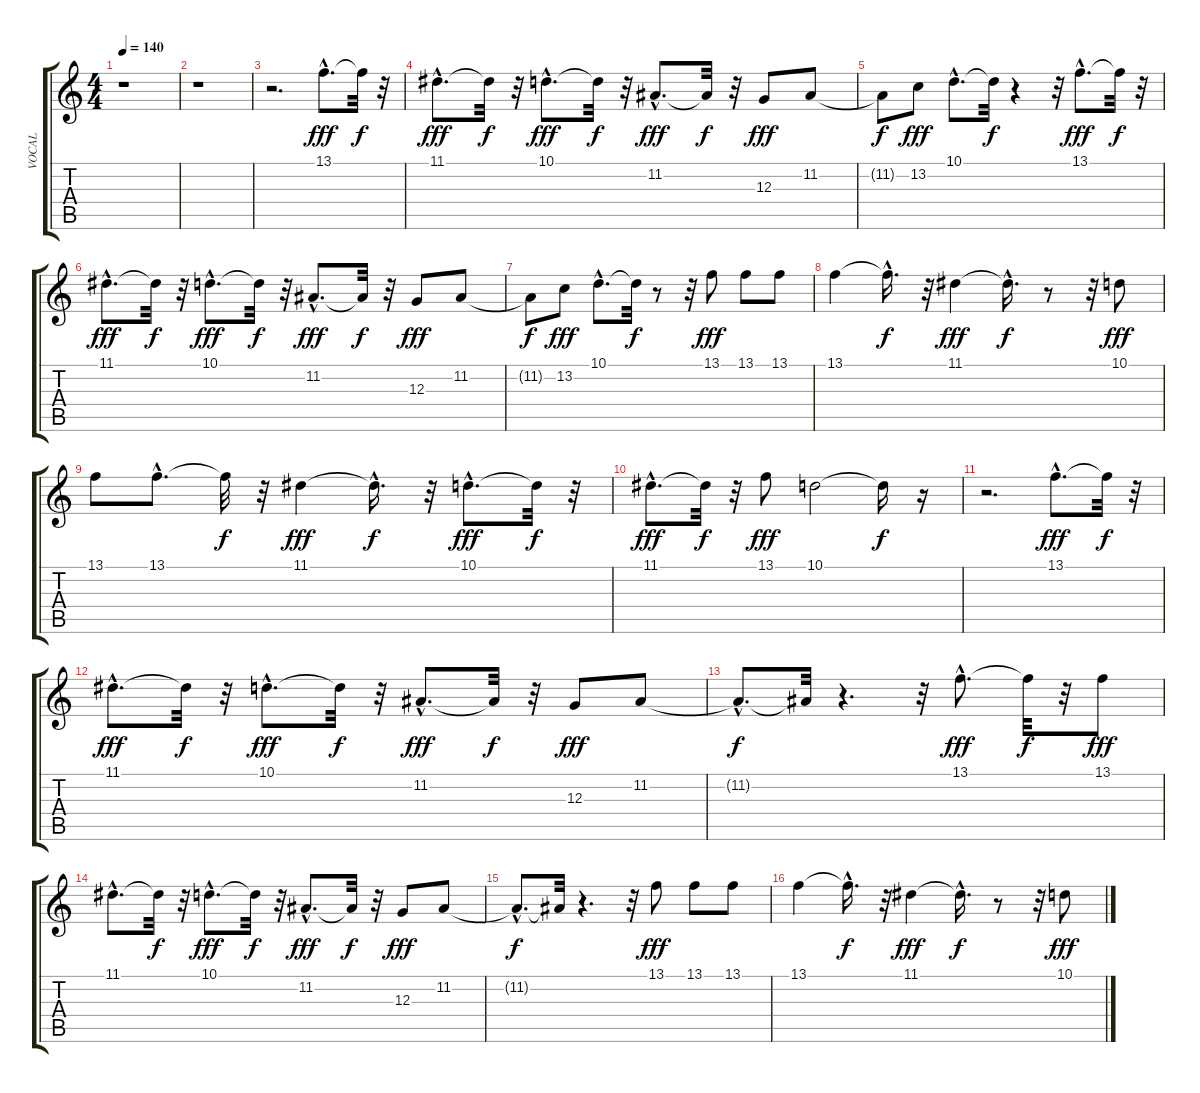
\track ("VOCAL" "VOCAL") {instrument lead2sawtooth}
\staff {score tabs}
\tuning (E4 B3 G3 D3 A2 E2) {hide}
\ts (4 4)
\tempo 140
\clef g2
\ks c
r.1{dy fff} |
r.1 |
r.2{d} 13.1{hac}.8{d} 13.1{t}.32{dy f} r.32 |
11.1{hac}.8{d dy fff} 11.1{t}.32{dy f} r.32 10.1{hac}.8{d dy fff} 10.1{t}.32{dy f} r.32 11.2{hac}.8{d dy fff} 11.2{t}.32{dy f} r.32 12.3.8{dy fff} 11.2.8 |
11.2{t}.8{dy f} 13.2.8{dy fff} 10.1{hac}.8{d} 10.1{t}.32{dy f} r.4 r.32 13.1{hac}.8{d dy fff} 13.1{t}.32{dy f} r.32 |
11.1{hac}.8{d dy fff} 11.1{t}.32{dy f} r.32 10.1{hac}.8{d dy fff} 10.1{t}.32{dy f} r.32 11.2{hac}.8{d dy fff} 11.2{t}.32{dy f} r.32 12.3.8{dy fff} 11.2.8 |
11.2{t}.8{dy f} 13.2.8{dy fff} 10.1{hac}.8{d} 10.1{t}.32{dy f} r.8 r.32 13.1.8{dy fff} 13.1.8 13.1.8 |
13.1.4 13.1{hac t}.16{d dy f} r.32 11.1.4{dy fff} 11.1{hac t}.16{d dy f} r.8 r.32 10.1.8{dy fff} |
13.1.8 13.1{hac}.8{d} 13.1{t}.32{dy f} r.32 11.1.4{dy fff} 11.1{hac t}.16{d dy f} r.32 10.1{hac}.8{d dy fff} 10.1{t}.32{dy f} r.32 |
11.1{hac}.8{d dy fff} 11.1{t}.32{dy f} r.32 13.1.8{dy fff} 10.1.2 10.1{t}.16{dy f} r.16 |
r.2{d} 13.1{hac}.8{d dy fff} 13.1{t}.32{dy f} r.32 |
11.1{hac}.8{d dy fff} 11.1{t}.32{dy f} r.32 10.1{hac}.8{d dy fff} 10.1{t}.32{dy f} r.32 11.2{hac}.8{d dy fff} 11.2{t}.32{dy f} r.32 12.3.8{dy fff} 11.2.8 |
11.2{hac t}.8{d dy f} 11.2{t}.32 r.4{d} r.32 13.1{hac}.8{d dy fff} 13.1{t}.32{dy f} r.32 13.1.8{dy fff} |
11.1{hac}.8{d} 11.1{t}.32{dy f} r.32 10.1{hac}.8{d dy fff} 10.1{t}.32{dy f} r.32 11.2{hac}.8{d dy fff} 11.2{t}.32{dy f} r.32 12.3.8{dy fff} 11.2.8 |
11.2{hac t}.8{d dy f} 11.2{t}.32 r.4{d} r.32 13.1.8{dy fff} 13.1.8 13.1.8 |
13.1.4 13.1{hac t}.16{d dy f} r.32 11.1.4{dy fff} 11.1{hac t}.16{d dy f} r.8 r.32 10.1.8{dy fff}
